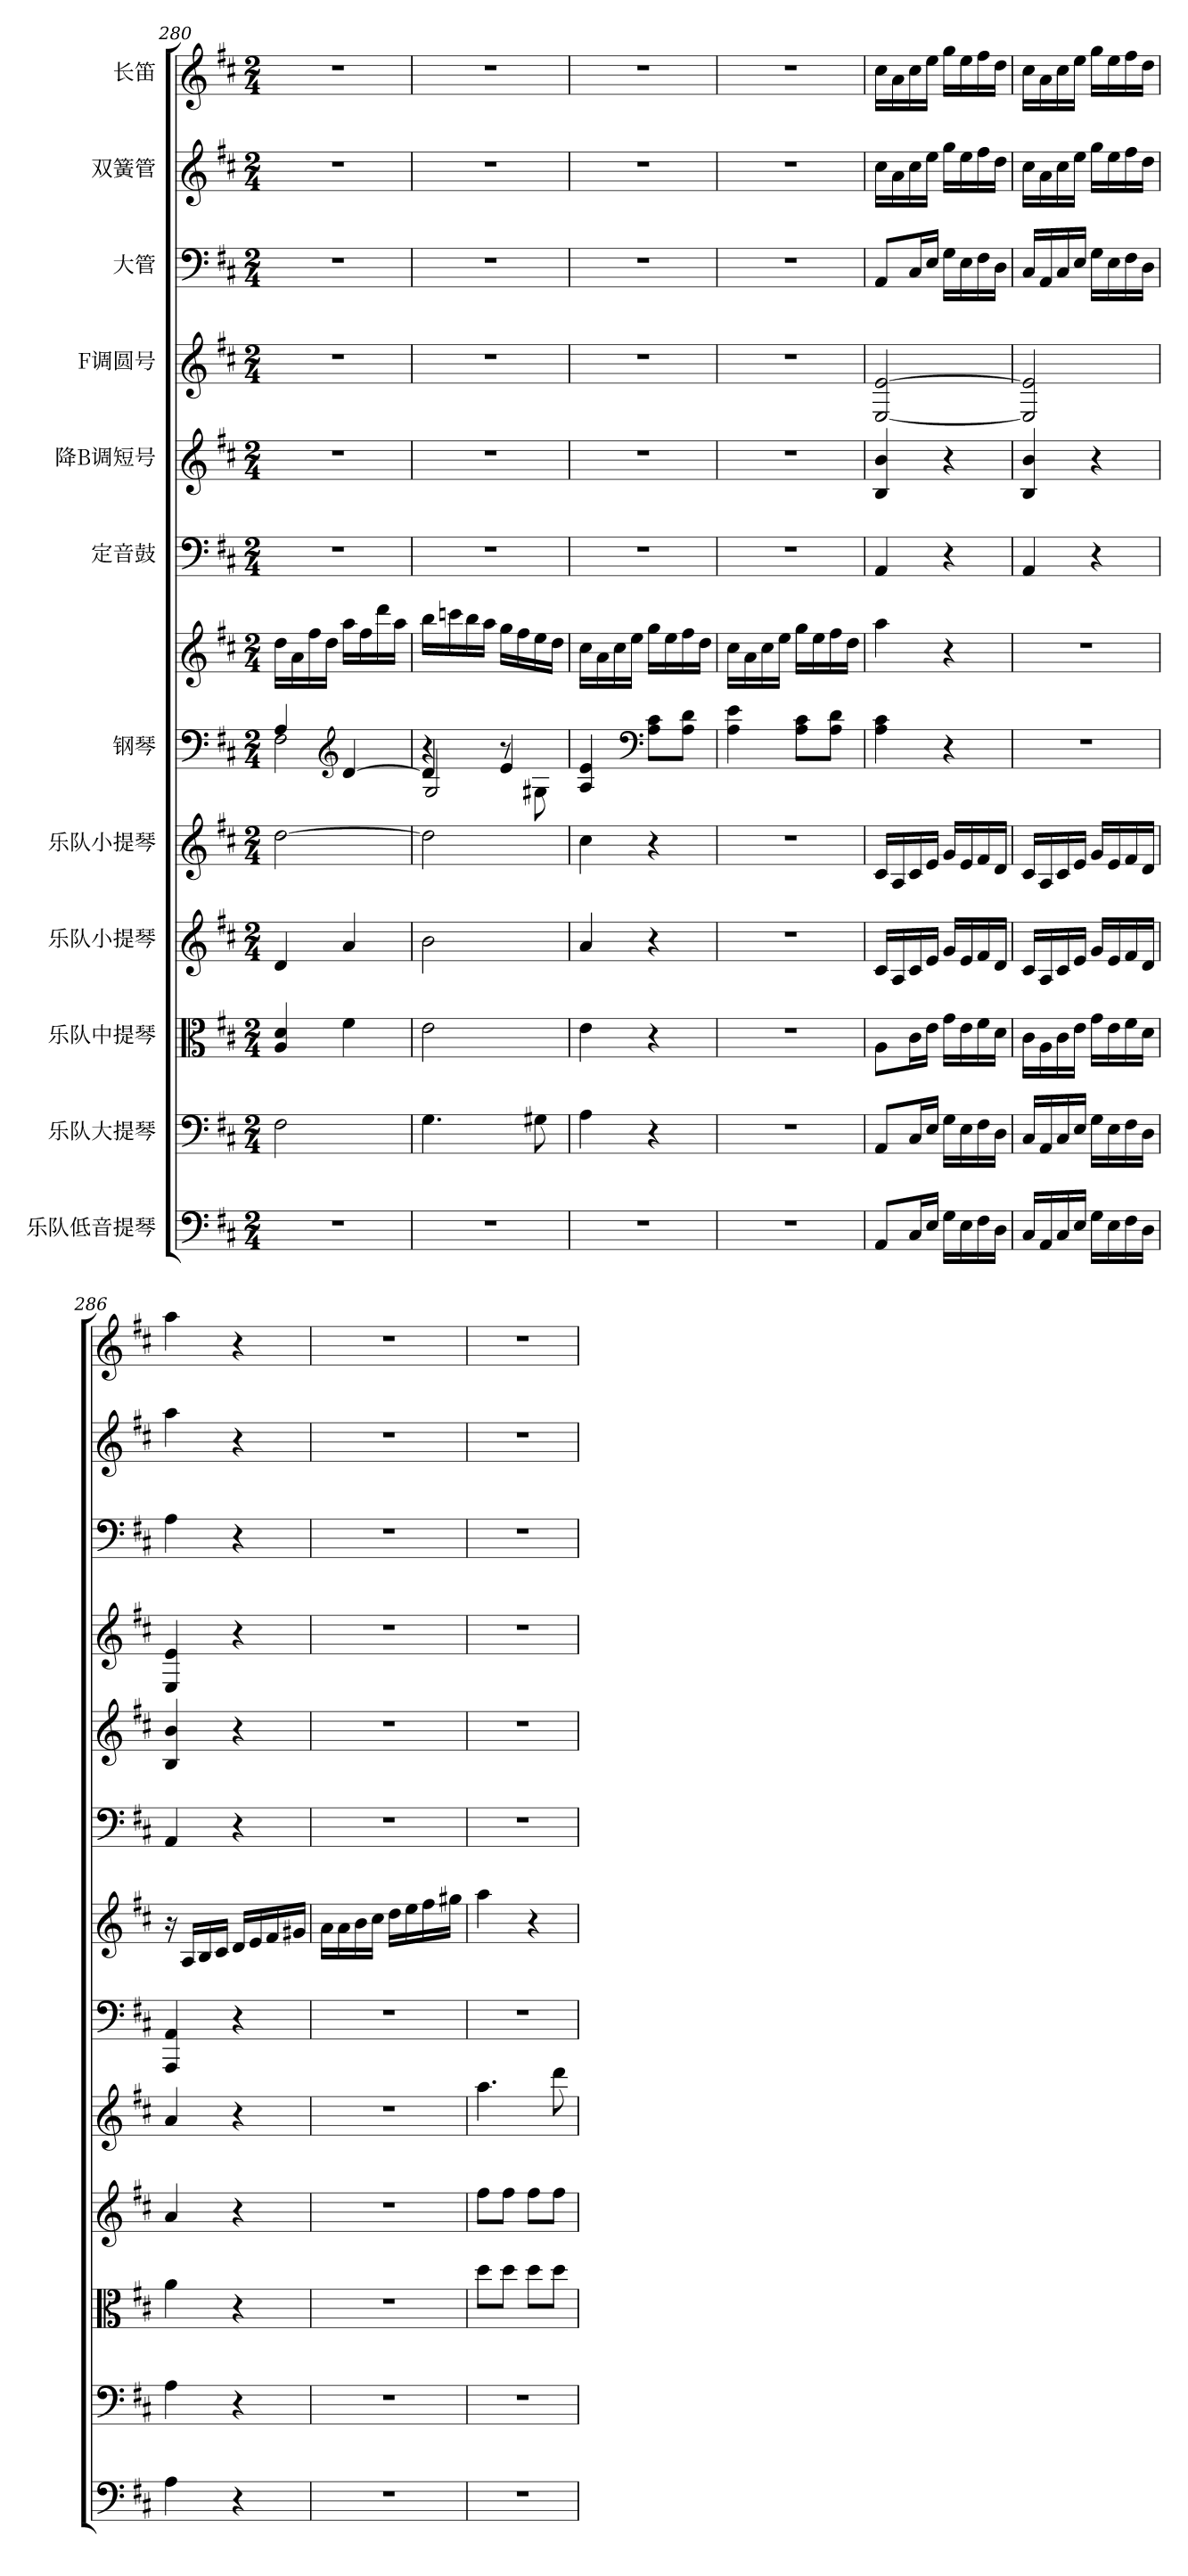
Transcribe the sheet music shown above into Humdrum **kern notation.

**kern	**kern	**kern	**kern	**kern	**kern	**kern	**kern	**kern	**kern	**kern	**kern	**kern
*part12	*part11	*part10	*part9	*part8	*part7	*part7	*part6	*part5	*part4	*part3	*part2	*part1
*staff13	*staff12	*staff11	*staff10	*staff9	*staff8	*staff7	*staff6	*staff5	*staff4	*staff3	*staff2	*staff1
*I"乐队低音提琴	*I"乐队大提琴	*I"乐队中提琴	*I"乐队小提琴	*I"乐队小提琴	*I"钢琴	*	*I"定音鼓	*I"降B调短号	*I"F调圆号	*I"大管	*I"双簧管	*I"长笛
*clefF4	*clefF4	*clefC3	*clefG2	*clefG2	*clefF4	*clefG2	*clefF4	*clefG2	*clefG2	*clefF4	*clefG2	*clefG2
*ITrd7c12	*	*	*	*	*	*	*	*ITrd1c2	*ITrd4c7	*	*	*
*k[f#c#]	*k[f#c#]	*k[f#c#]	*k[f#c#]	*k[f#c#]	*k[f#c#]	*k[f#c#]	*k[f#c#]	*k[]	*k[f#]	*k[f#c#]	*k[f#c#]	*k[f#c#]
*M2/4	*M2/4	*M2/4	*M2/4	*M2/4	*M2/4	*M2/4	*M2/4	*M2/4	*M2/4	*M2/4	*M2/4	*M2/4
=280	=280	=280	=280	=280	=280	=280	=280	=280	=280	=280	=280	=280
*	*	*	*	*	*^	*	*	*	*	*	*	*
2r	2F#\	4A/ 4d/	4d/	[2dd\	4A/	2F#\	16dd\LL	2r	2r	2r	2r	2r	2r
.	.	.	.	.	.	.	16a\	.	.	.	.	.	.
.	.	.	.	.	.	.	16ff#\	.	.	.	.	.	.
.	.	.	.	.	.	.	16dd\JJ	.	.	.	.	.	.
*	*	*	*	*	*clefG2	*	*	*	*	*	*	*	*
.	.	4f#\	4a/	.	[4d/	.	16aa\LL	.	.	.	.	.	.
.	.	.	.	.	.	.	16ff#\	.	.	.	.	.	.
.	.	.	.	.	.	.	16ddd\	.	.	.	.	.	.
.	.	.	.	.	.	.	16aa\JJ	.	.	.	.	.	.
=281	=281	=281	=281	=281	=281	=281	=281	=281	=281	=281	=281	=281	=281
*	*	*	*	*	*	*^	*	*	*	*	*	*	*
2r	4.G\	2e\	2b\	2dd\]	4d/]	4r	2G/	16bb\LL	2r	2r	2r	2r	2r	2r
.	.	.	.	.	.	.	.	16cccn\	.	.	.	.	.	.
.	.	.	.	.	.	.	.	16bb\	.	.	.	.	.	.
.	.	.	.	.	.	.	.	16aa\JJ	.	.	.	.	.	.
.	.	.	.	.	4e/	8r	.	16gg\LL	.	.	.	.	.	.
.	.	.	.	.	.	.	.	16ff#\	.	.	.	.	.	.
.	8G#X\	.	.	.	.	8G#X\	.	16ee\	.	.	.	.	.	.
.	.	.	.	.	.	.	.	16dd\JJ	.	.	.	.	.	.
*	*	*	*	*	*v	*v	*v	*	*	*	*	*	*	*
!!LO:PB:g=z
=282	=282	=282	=282	=282	=282	=282	=282	=282	=282	=282	=282	=282
2r	4A\	4e\	4a/	4cc#\	4A/ 4e/	16cc#\LL	2r	2r	2r	2r	2r	2r
.	.	.	.	.	.	16a\	.	.	.	.	.	.
.	.	.	.	.	.	16cc#\	.	.	.	.	.	.
.	.	.	.	.	.	16ee\JJ	.	.	.	.	.	.
*	*	*	*	*	*clefF4	*	*	*	*	*	*	*
.	4r	4r	4r	4r	8A\ 8c#\L	16gg\LL	.	.	.	.	.	.
.	.	.	.	.	.	16ee\	.	.	.	.	.	.
.	.	.	.	.	8A\ 8d\J	16ff#\	.	.	.	.	.	.
.	.	.	.	.	.	16dd\JJ	.	.	.	.	.	.
=283	=283	=283	=283	=283	=283	=283	=283	=283	=283	=283	=283	=283
2r	2r	2r	2r	2r	4A\ 4e\	16cc#\LL	2r	2r	2r	2r	2r	2r
.	.	.	.	.	.	16a\	.	.	.	.	.	.
.	.	.	.	.	.	16cc#\	.	.	.	.	.	.
.	.	.	.	.	.	16ee\JJ	.	.	.	.	.	.
.	.	.	.	.	8A\ 8c#\L	16gg\LL	.	.	.	.	.	.
.	.	.	.	.	.	16ee\	.	.	.	.	.	.
.	.	.	.	.	8A\ 8d\J	16ff#\	.	.	.	.	.	.
.	.	.	.	.	.	16dd\JJ	.	.	.	.	.	.
=284	=284	=284	=284	=284	=284	=284	=284	=284	=284	=284	=284	=284
8AAA/L	8AA/L	8A\L	16c#/LL	16c#/LL	4A\ 4c#\	4aa\	4AA/	4A/ 4a/	[2AA/ [2A/	8AA/L	16cc#\LL	16cc#\LL
.	.	.	16A/	16A/	.	.	.	.	.	.	16a\	16a\
16CC#/L	16C#/L	16c#\L	16c#/	16c#/	.	.	.	.	.	16C#/L	16cc#\	16cc#\
16EE/JJ	16E/JJ	16e\JJ	16e/JJ	16e/JJ	.	.	.	.	.	16E/JJ	16ee\JJ	16ee\JJ
16GG\LL	16G\LL	16g\LL	16g/LL	16g/LL	4r	4r	4r	4r	.	16G\LL	16gg\LL	16gg\LL
16EE\	16E\	16e\	16e/	16e/	.	.	.	.	.	16E\	16ee\	16ee\
16FF#\	16F#\	16f#\	16f#/	16f#/	.	.	.	.	.	16F#\	16ff#\	16ff#\
16DD\JJ	16D\JJ	16d\JJ	16d/JJ	16d/JJ	.	.	.	.	.	16D\JJ	16dd\JJ	16dd\JJ
=285	=285	=285	=285	=285	=285	=285	=285	=285	=285	=285	=285	=285
16CC#/LL	16C#/LL	16c#\LL	16c#/LL	16c#/LL	2r	2r	4AA/	4A/ 4a/	2AA/] 2A/]	16C#/LL	16cc#\LL	16cc#\LL
16AAA/	16AA/	16A\	16A/	16A/	.	.	.	.	.	16AA/	16a\	16a\
16CC#/	16C#/	16c#\	16c#/	16c#/	.	.	.	.	.	16C#/	16cc#\	16cc#\
16EE/JJ	16E/JJ	16e\JJ	16e/JJ	16e/JJ	.	.	.	.	.	16E/JJ	16ee\JJ	16ee\JJ
16GG\LL	16G\LL	16g\LL	16g/LL	16g/LL	.	.	4r	4r	.	16G\LL	16gg\LL	16gg\LL
16EE\	16E\	16e\	16e/	16e/	.	.	.	.	.	16E\	16ee\	16ee\
16FF#\	16F#\	16f#\	16f#/	16f#/	.	.	.	.	.	16F#\	16ff#\	16ff#\
16DD\JJ	16D\JJ	16d\JJ	16d/JJ	16d/JJ	.	.	.	.	.	16D\JJ	16dd\JJ	16dd\JJ
!!LO:PB:g=z
=286	=286	=286	=286	=286	=286	=286	=286	=286	=286	=286	=286	=286
4AA\	4A\	4a\	4a/	4a/	4AAA/ 4AA/	16r	4AA/	4A/ 4a/	4AA/ 4A/	4A\	4aa\	4aa\
.	.	.	.	.	.	16A/LL	.	.	.	.	.	.
.	.	.	.	.	.	16B/	.	.	.	.	.	.
.	.	.	.	.	.	16c#/JJ	.	.	.	.	.	.
4r	4r	4r	4r	4r	4r	16d/LL	4r	4r	4r	4r	4r	4r
.	.	.	.	.	.	16e/	.	.	.	.	.	.
.	.	.	.	.	.	16f#/	.	.	.	.	.	.
.	.	.	.	.	.	16g#X/JJ	.	.	.	.	.	.
=287	=287	=287	=287	=287	=287	=287	=287	=287	=287	=287	=287	=287
2r	2r	2r	2r	2r	2r	16a\LL	2r	2r	2r	2r	2r	2r
.	.	.	.	.	.	16a\	.	.	.	.	.	.
.	.	.	.	.	.	16b\	.	.	.	.	.	.
.	.	.	.	.	.	16cc#\JJ	.	.	.	.	.	.
.	.	.	.	.	.	16dd\LL	.	.	.	.	.	.
.	.	.	.	.	.	16ee\	.	.	.	.	.	.
.	.	.	.	.	.	16ff#\	.	.	.	.	.	.
.	.	.	.	.	.	16gg#X\JJ	.	.	.	.	.	.
=288	=288	=288	=288	=288	=288	=288	=288	=288	=288	=288	=288	=288
2r	2r	8dd\L	8ff#\L	4.aa\	2r	4aa\	2r	2r	2r	2r	2r	2r
.	.	8dd\J	8ff#\J	.	.	.	.	.	.	.	.	.
.	.	8dd\L	8ff#\L	.	.	4r	.	.	.	.	.	.
.	.	8dd\J	8ff#\J	8ddd\	.	.	.	.	.	.	.	.
=	=	=	=	=	=	=	=	=	=	=	=	=
*-	*-	*-	*-	*-	*-	*-	*-	*-	*-	*-	*-	*-
